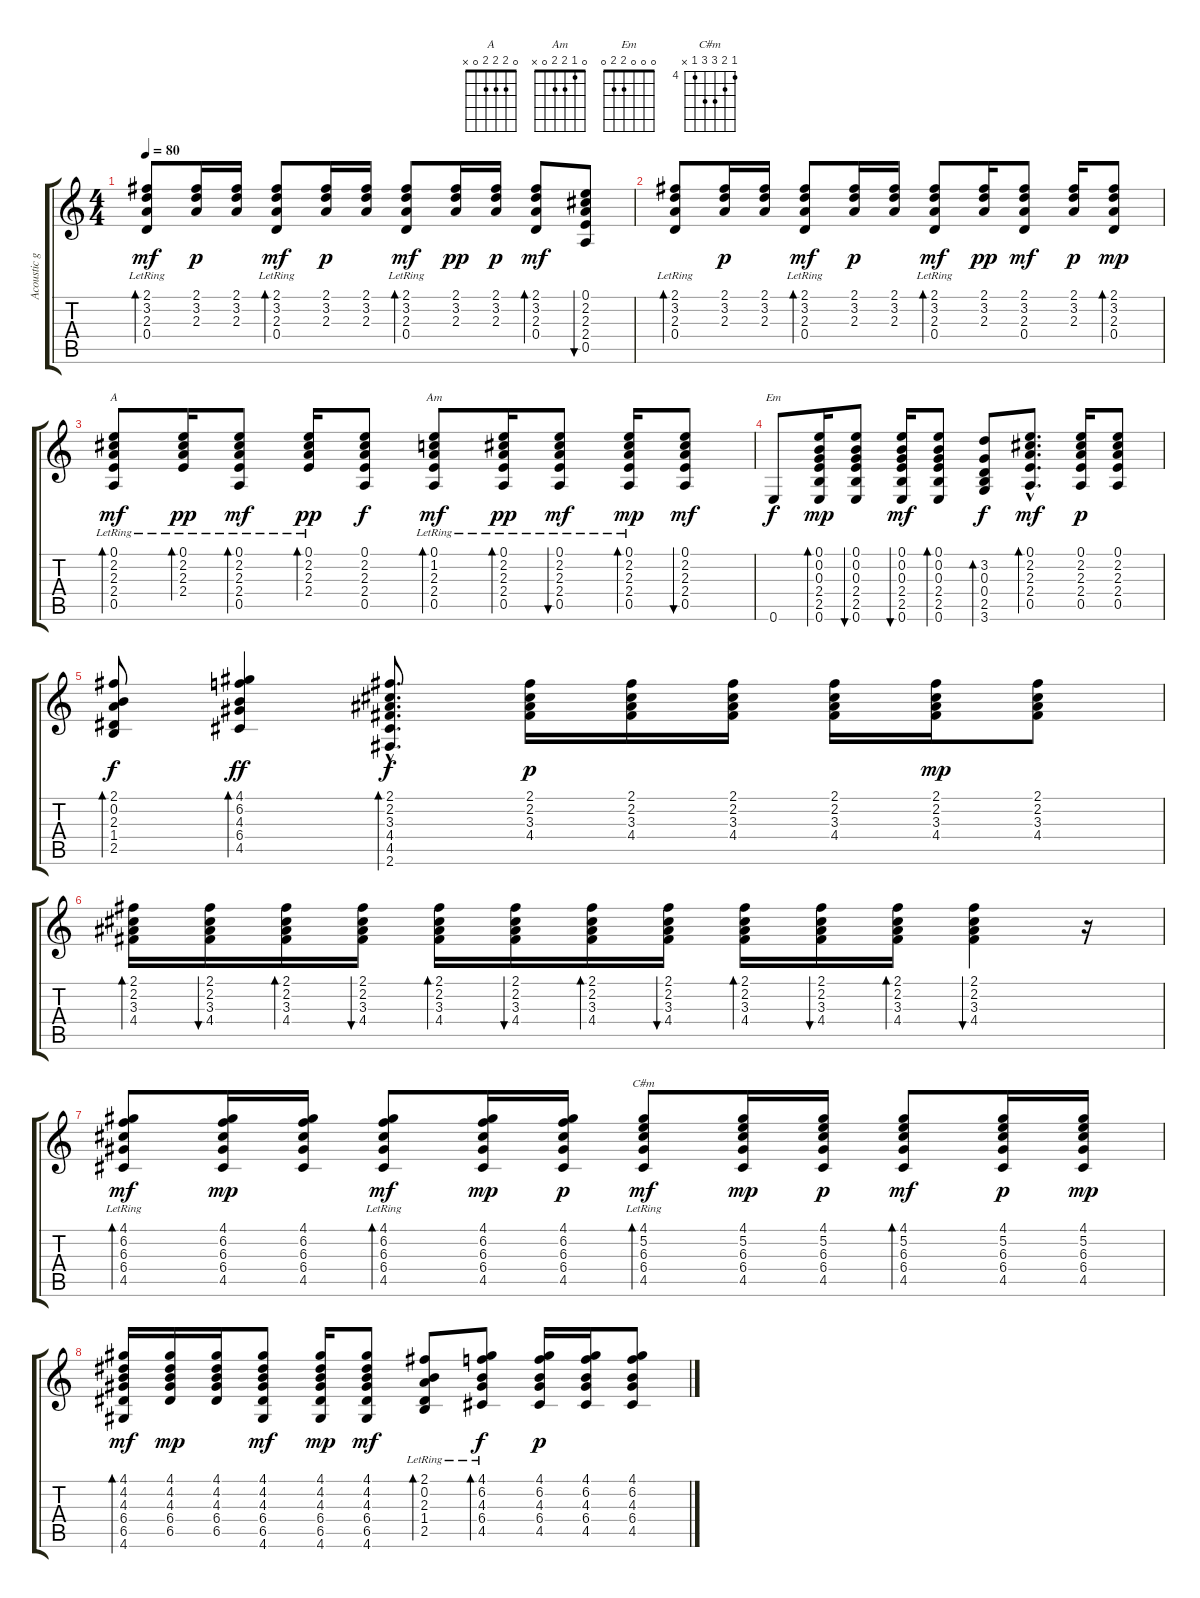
\track ("Acoustic guitar (steel)" "Acoustic g") {instrument acousticguitarsteel}
\staff {score tabs}
\tuning (E4 B3 G3 D3 A2 E2) {hide}
\chord ("A" 0 2 2 2 0 x)
\chord ("Am" 0 1 2 2 0 x)
\chord ("Em" 0 0 0 2 2 0)
\chord ("C#m" 4 5 6 6 4 x) {firstfret 4}
\ts (4 4)
\tempo 80
\clef g2
\ks c
(2.1{lr} 3.2{lr} 2.3{lr} 0.4{lr}).8{bd 30 dy mf} (2.1 3.2 2.3).16{dy p} (2.1 3.2 2.3).16 (2.1{lr} 3.2{lr} 2.3{lr} 0.4{lr}).8{bd 30 dy mf} (2.1 3.2 2.3).16{dy p} (2.1 3.2 2.3).16 (2.1{lr} 3.2{lr} 2.3{lr} 0.4{lr}).8{bd 30 dy mf} (2.1 3.2 2.3).16{dy pp} (2.1 3.2 2.3).16{dy p} (2.1 3.2 2.3 0.4).8{bd 30 dy mf} (0.1 2.2 2.3 2.4 0.5).8{bu 30} |
(2.1{lr} 3.2{lr} 2.3{lr} 0.4{lr}).8{bd 30} (2.1 3.2 2.3).16{dy p} (2.1 3.2 2.3).16 (2.1{lr} 3.2{lr} 2.3{lr} 0.4{lr}).8{bd 30 dy mf} (2.1 3.2 2.3).16{dy p} (2.1 3.2 2.3).16 (2.1{lr} 3.2{lr} 2.3{lr} 0.4{lr}).8{bd 30 dy mf} (2.1 3.2 2.3).16{dy pp} (2.1 3.2 2.3 0.4).8{dy mf} (2.1 3.2 2.3).16{dy p} (2.1 3.2 2.3 0.4).8{bd 30 dy mp} |
(0.1{lr} 2.2{lr} 2.3{lr} 2.4{lr} 0.5{lr}).8{bd 30 ch "A" dy mf} (0.1{lr} 2.2{lr} 2.3{lr} 2.4{lr}).16{bd 30 dy pp} (0.1{lr} 2.2{lr} 2.3{lr} 2.4{lr} 0.5{lr}).8{bd 30 dy mf} (0.1{lr} 2.2{lr} 2.3{lr} 2.4{lr}).16{bd 30 dy pp} (0.1 2.2 2.3 2.4 0.5).8{dy f} (0.1{lr} 1.2{lr} 2.3{lr} 2.4{lr} 0.5{lr}).8{bd 30 ch "Am" dy mf} (0.1{lr} 2.2{lr} 2.3{lr} 2.4{lr} 0.5).16{bd 30 dy pp} (0.1{lr} 2.2{lr} 2.3{lr} 2.4{lr} 0.5).8{bu 30 dy mf} (0.1{lr} 2.2{lr} 2.3{lr} 2.4{lr} 0.5{lr}).16{bd 30 dy mp} (0.1 2.2 2.3 2.4 0.5).8{bu 30 dy mf} |
0.6.8{ch "Em" dy f} (0.1 0.2 0.3 2.4 2.5 0.6).16{bd 30 dy mp} (0.1 0.2 0.3 2.4 2.5 0.6).8{bu 30} (0.1 0.2 0.3 2.4 2.5 0.6).16{bu 30 dy mf} (0.1 0.2 0.3 2.4 2.5 0.6).8{bd 30} (3.2 0.3 0.4 2.5 3.6).8{bd 30 dy f} (0.1{hac} 2.2{hac} 2.3{hac} 2.4{hac} 0.5{hac}).8{d bd 30 dy mf} (0.1 2.2 2.3 2.4 0.5).16{dy p} (0.1 2.2 2.3 2.4 0.5).8 |
(2.1 0.2 2.3 1.4 2.5).8{bd 30 dy f} (4.1 6.2 4.3 6.4 4.5).4{bd 30 dy ff} (2.1{hac} 2.2{hac} 3.3{hac} 4.4{hac} 4.5{hac} 2.6{hac}).8{d bd 30 dy f} (2.1 2.2 3.3 4.4).16{dy p} (2.1 2.2 3.3 4.4).16 (2.1 2.2 3.3 4.4).16 (2.1 2.2 3.3 4.4).16 (2.1 2.2 3.3 4.4).16{dy mp} (2.1 2.2 3.3 4.4).8 |
(2.1 2.2 3.3 4.4).16{bd 30} (2.1 2.2 3.3 4.4).16{bu 30} (2.1 2.2 3.3 4.4).16{bd 30} (2.1 2.2 3.3 4.4).16{bu 30} (2.1 2.2 3.3 4.4).16{bd 30} (2.1 2.2 3.3 4.4).16{bu 30} (2.1 2.2 3.3 4.4).16{bd 30} (2.1 2.2 3.3 4.4).16{bu 30} (2.1 2.2 3.3 4.4).16{bd 30} (2.1 2.2 3.3 4.4).16{bu 30} (2.1 2.2 3.3 4.4).16{bd 30} (2.1 2.2 3.3 4.4).4{bu 30} r.16 |
(4.1{lr} 6.2{lr} 6.3{lr} 6.4{lr} 4.5{lr}).8{bd 30 dy mf} (4.1 6.2 6.3 6.4 4.5).16{dy mp} (4.1 6.2 6.3 6.4 4.5).16 (4.1{lr} 6.2{lr} 6.3{lr} 6.4{lr} 4.5{lr}).8{bd 30 dy mf} (4.1 6.2 6.3 6.4 4.5).16{dy mp} (4.1 6.2 6.3 6.4 4.5).16{dy p} (4.1{lr} 5.2{lr} 6.3{lr} 6.4{lr} 4.5{lr}).8{bd 30 ch "C#m" dy mf} (4.1 5.2 6.3 6.4 4.5).16{dy mp} (4.1 5.2 6.3 6.4 4.5).16{dy p} (4.1 5.2 6.3 6.4 4.5).8{bd 30 dy mf} (4.1 5.2 6.3 6.4 4.5).16{dy p} (4.1 5.2 6.3 6.4 4.5).16{dy mp} |
(4.1 4.2 4.3 6.4 6.5 4.6).16{bd 30 dy mf} (4.1 4.2 4.3 6.4 6.5).16{dy mp} (4.1 4.2 4.3 6.4 6.5).16 (4.1 4.2 4.3 6.4 6.5 4.6).8{dy mf} (4.1 4.2 4.3 6.4 6.5 4.6).16{dy mp} (4.1 4.2 4.3 6.4 6.5 4.6).8{dy mf} (2.1{lr} 0.2{lr} 2.3{lr} 1.4{lr} 2.5{lr}).8{bd 30} (4.1{lr} 6.2{lr} 4.3{lr} 6.4{lr} 4.5{lr}).8{bd 30 dy f} (4.1 6.2 4.3 6.4 4.5).16{dy p} (4.1 6.2 4.3 6.4 4.5).16 (4.1 6.2 4.3 6.4 4.5).8
